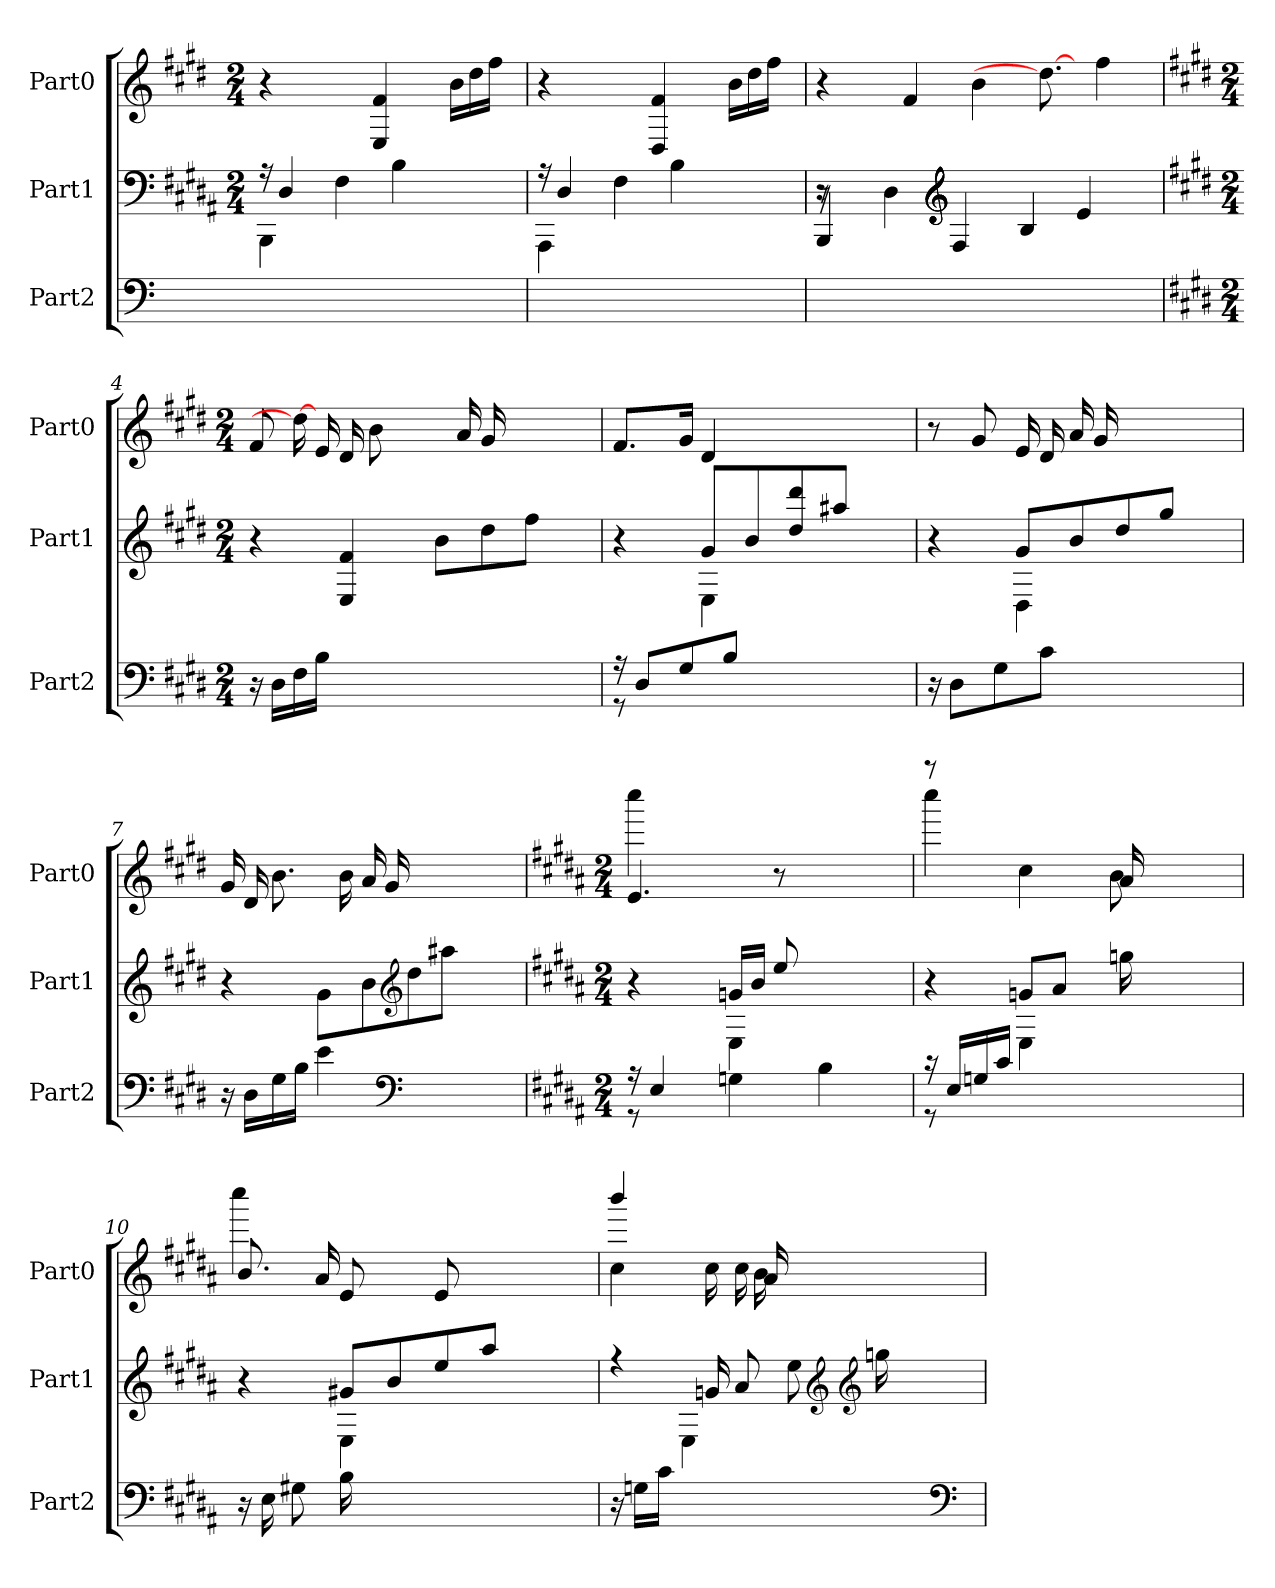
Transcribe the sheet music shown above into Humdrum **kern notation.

**kern	**kern	**kern
*part3	*part2	*part1
*staff3	*staff2	*staff1
*I"Part2	*I"Part1	*I"Part0
*I'Part2	*I'Part1	*I'Part0
*	*clefF4	*
*	*k[f#c#g#d#a#]	*k[f#c#g#d#]
*	*M2/4	*M2/4
=1	=1	=1
*	*^	*
2ryy	16r	4BBB	4r
.	4D#	.	.
.	.	16ryy	16ryy
.	4F#	8.ryy	8.ryy
2ryy	.	16ryy	4f# 4E
.	4B	16ryy	.
.	.	16ryy	.
.	.	16ryy	.
.	.	4ryy	16bLL
.	16ryy	.	16dd#
.	16ryy	.	16ff#JJ
.	16ryy	.	16ryy
=2	=2	=2	=2
2ryy	16r	4AAA#	4r
.	4D#	.	.
.	.	16ryy	16ryy
.	4F#	8.ryy	8.ryy
2ryy	.	16ryy	4f# 4D#
.	4B	16ryy	.
.	.	16ryy	.
.	.	16ryy	.
.	.	4ryy	16bLL
.	16ryy	.	16dd#
.	16ryy	.	16ff#JJ
.	16ryy	.	16ryy
=3	=3	=3	=3
*	*	*^	*
2ryy	4BBB	16r	8r	4r
.	.	16ryy	.	.
.	.	8ryy	8ryy	.
.	4D#	16ryy	16ryy	16ryy
.	.	16ryy	16ryy	4f#
.	.	8ryy	8ryy	.
*	*clefG2	*	*	*
2ryy	4F#	16ryy	16ryy	.
.	.	16ryy	16ryy	4b
.	.	2ryy	2ryy	.
.	4B	.	.	.
.	.	.	.	8.dd#_
4ryy	4e	.	.	16ryy
.	.	.	.	4ff#
.	.	8.ryy	8.ryy	.
16ryy	16ryy	.	.	.
*	*v	*v	*v	*
!!LO:LB:g=z
=4	=4	=4
*k[f#c#g#d#]	*k[f#c#g#d#]	*k[f#c#g#d#]
*M2/4	*M2/4	*M2/4
16r	4r	8f#
16D#LL	.	.
16F#	.	16dd#_
16BJJ	.	16e
8ryy	4f# 4E	16d#
.	.	8b
8ryy	.	.
.	.	8ryy
16ryy	8bL	.
16ryy	.	16a
4.ryy	8dd#	16g#
.	.	4ryy
.	8ff#J	.
.	8ryy	.
.	.	16ryy
=5	=5	=5
*^	*^	*
16r	8r	4r	16ryy	8.f#L
8D#L	.	.	16ryy	.
.	16ryy	.	16ryy	.
8G#	16ryy	.	16ryy	16g#Jk
.	16ryy	8g#L	4E	4d#
8BJ	16ryy	.	.	.
.	16ryy	8b	.	.
16ryy	16ryy	.	.	.
16ryy	2ryy	8ddd# 8dd#	2ryy	2ryy
16ryy	.	.	.	.
4.ryy	.	8aa#J	.	.
.	.	4ryy	.	.
*v	*v	*	*	*
=6	=6	=6	=6
16r	4r	16ryy	8r
8D#L	.	16ryy	.
.	.	16ryy	8g#
8G#	.	16ryy	.
.	8g#L	4D#	16e
8c#J	.	.	16d#
.	8b	.	16a
16ryy	.	.	16g#
16ryy	8dd#	2ryy	2ryy
16ryy	.	.	.
4.ryy	8gg#J	.	.
.	4ryy	.	.
*	*v	*v	*
=7	=7	=7
16r	4r	16g#
16D#LL	.	16d#
16G#	.	8.b
16BJJ	.	.
4e	8g#L	.
.	.	16b
.	8b	16a
.	.	16g#
*clefF4	*clefG2	*
2ryy	8dd#	2ryy
.	8aa#J	.
.	4ryy	.
!!LO:LB:g=z
=8	=8	=8
*k[f#c#g#d#a#]	*k[f#c#g#d#a#]	*k[f#c#g#d#a#]
*M2/4	*M2/4	*M2/4
*^	*^	*^
16r	8r	4r	16ryy	4.e	4cccc#
4E	.	.	16ryy	.	.
.	8ryy	.	8ryy	.	.
.	16ryy	16ryy	16ryy	.	16ryy
4Gn	16ryy	16gnLL	4E	.	16ryy
.	16ryy	16bJJ	.	16ryy	16ryy
.	16ryy	8ee	.	8r	16ryy
.	2ryy	.	.	.	2ryy
4B	.	4..ryy	4..ryy	4..ryy	.
8.ryy	.	.	.	.	.
=9	=9	=9	=9	=9	=9
16r	8r	4r	16ryy	8r	4cccc#
16ELL	.	.	16ryy	.	.
16Gn	16ryy	.	16ryy	16ryy	.
16c#JJ	16ryy	.	16ryy	16ryy	.
8ryy	8ryy	8gnL	4E	8ryy	4cc#
8ryy	8ryy	8a#J	.	8ryy	.
8ryy	8ryy	8ryy	8ryy	8ryy	8ryy
16ryy	16ryy	16ggn	16ryy	16a#	8b
4ryy	4ryy	4ryy	4ryy	4ryy	.
.	.	.	.	.	16ryy
.	.	.	.	.	8.ryy
16ryy	16ryy	16ryy	16ryy	16ryy	.
*v	*v	*	*	*	*
=10	=10	=10	=10	=10
16r	4r	16ryy	8.b	4cccc#
16E	.	16ryy	.	.
8G#X	.	16ryy	.	.
.	.	16ryy	16a#	.
16B	8g#XL	4E	8e	8ryy
8ryy	.	.	.	.
.	8b	.	8ryy	8ryy
8ryy	.	.	.	.
.	8ee	8ryy	8e	8ryy
8ryy	.	.	.	.
.	8aa#J	8ryy	8ryy	8ryy
8ryy	.	.	.	.
.	4ryy	4ryy	4ryy	4ryy
8.ryy	.	.	.	.
=11	=11	=11	=11	=11
16r	4r	16ryy	4bbb	4cc#
16GnLL	.	16ryy	.	.
16c#JJ	.	16ryy	.	.
16ryy	.	4E	.	.
16ryy	16gn	.	16ryy	16cc#
16ryy	8a#	.	16ryy	16cc#
16ryy	.	.	16a#	16b
2ryy	8ee	16ryy	16ryy	16ryy
*	*clefG2	*	*	*
.	.	2ryy	2ryy	2ryy
*	*clefG2	*	*	*
.	16ggn	.	.	.
.	4.ryy	.	.	.
*clefF4	*	*	*	*
16ryy	.	.	.	.
*	*v	*v	*	*
*	*	*v	*v
=	=	=
*-	*-	*-
